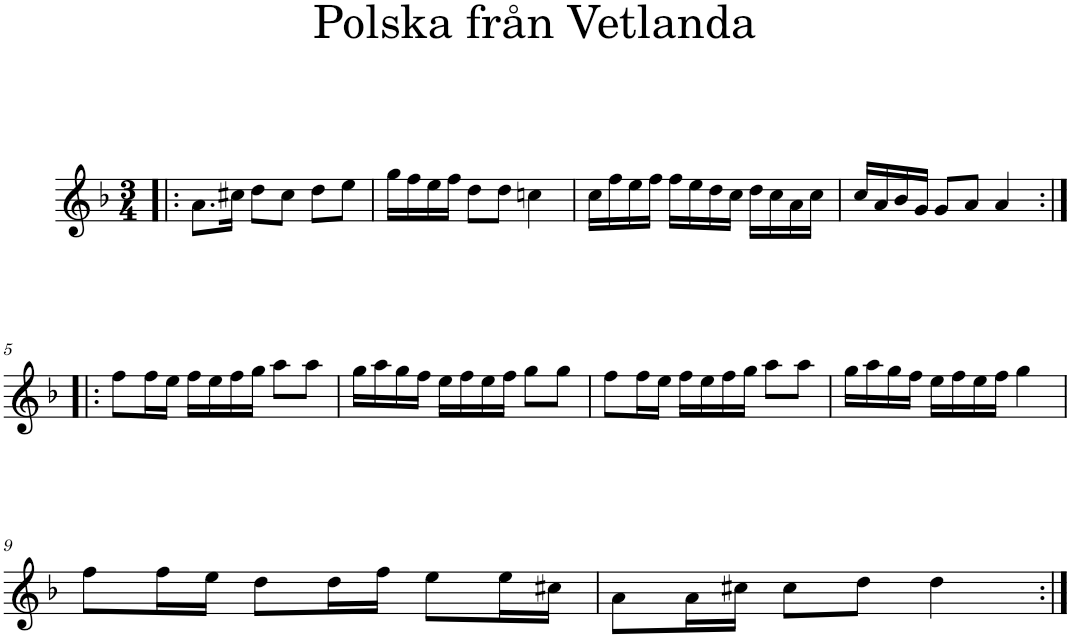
**kern
*part1
*staff1
*I"Piano
*I'Pno
*clefG2
*k[b-]
*d:
*M3/4
=1!|:
8.a\L
16cc#X\Jk
8dd\L
8cc#\J
8dd\L
8ee\J
=2
16gg\LL
16ff\
16ee\
16ff\JJ
8dd\L
8dd\J
4ccn\
=3
16cc\LL
16ff\
16ee\
16ff\JJ
16ff\LL
16ee\
16dd\
16cc\JJ
16dd\LL
16cc\
16a\
16cc\JJ
=4
16cc/LL
16a/
16b-/
16g/JJ
8g/L
8a/J
4a/
!!LO:LB:g=z
=5:|!|:
8ff\L
16ff\L
16ee\JJ
16ff\LL
16ee\
16ff\
16gg\JJ
8aa\L
8aa\J
=6
16gg\LL
16aa\
16gg\
16ff\JJ
16ee\LL
16ff\
16ee\
16ff\JJ
8gg\L
8gg\J
=7
8ff\L
16ff\L
16ee\JJ
16ff\LL
16ee\
16ff\
16gg\JJ
8aa\L
8aa\J
=8
16gg\LL
16aa\
16gg\
16ff\JJ
16ee\LL
16ff\
16ee\
16ff\JJ
4gg\
!!LO:LB:g=z
=9
8ff\L
16ff\L
16ee\JJ
8dd\L
16dd\L
16ff\JJ
8ee\L
16ee\L
16cc#X\JJ
=10
8a\L
16a\L
16cc#X\JJ
8cc#\L
8dd\J
4dd\
=:|!
*-
